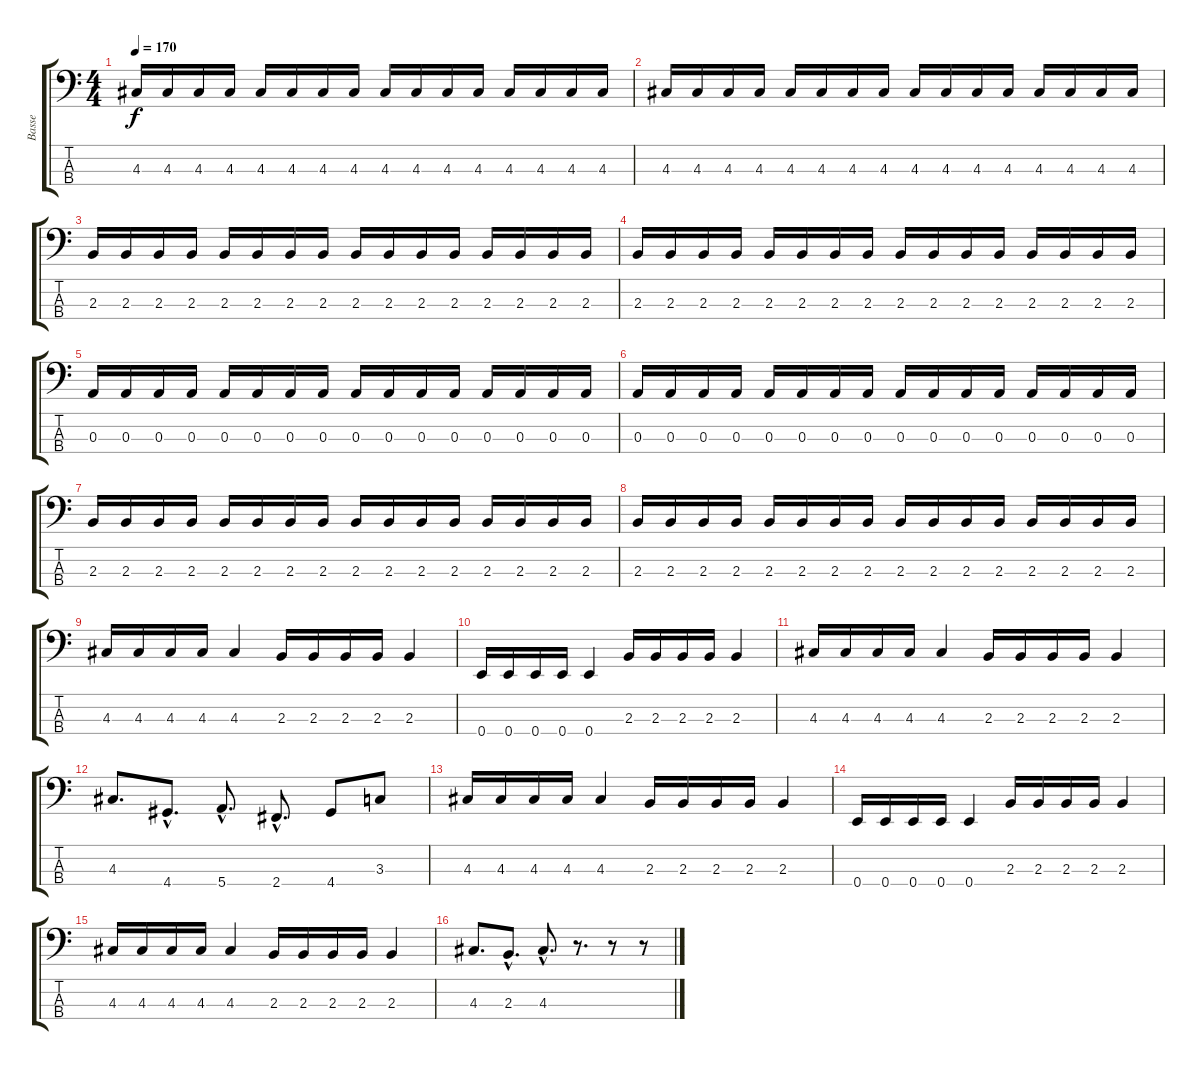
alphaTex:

\track ("Basse" "Basse") {instrument electricbassfinger}
\staff {score tabs}
\tuning (G2 D2 A1 E1) {hide}
\ts (4 4)
\tempo 170
\clef f4
\ks c
4.3.16{dy f} 4.3.16 4.3.16 4.3.16 4.3.16 4.3.16 4.3.16 4.3.16 4.3.16 4.3.16 4.3.16 4.3.16 4.3.16 4.3.16 4.3.16 4.3.16 |
4.3.16 4.3.16 4.3.16 4.3.16 4.3.16 4.3.16 4.3.16 4.3.16 4.3.16 4.3.16 4.3.16 4.3.16 4.3.16 4.3.16 4.3.16 4.3.16 |
2.3.16 2.3.16 2.3.16 2.3.16 2.3.16 2.3.16 2.3.16 2.3.16 2.3.16 2.3.16 2.3.16 2.3.16 2.3.16 2.3.16 2.3.16 2.3.16 |
2.3.16 2.3.16 2.3.16 2.3.16 2.3.16 2.3.16 2.3.16 2.3.16 2.3.16 2.3.16 2.3.16 2.3.16 2.3.16 2.3.16 2.3.16 2.3.16 |
0.3.16 0.3.16 0.3.16 0.3.16 0.3.16 0.3.16 0.3.16 0.3.16 0.3.16 0.3.16 0.3.16 0.3.16 0.3.16 0.3.16 0.3.16 0.3.16 |
0.3.16 0.3.16 0.3.16 0.3.16 0.3.16 0.3.16 0.3.16 0.3.16 0.3.16 0.3.16 0.3.16 0.3.16 0.3.16 0.3.16 0.3.16 0.3.16 |
2.3.16 2.3.16 2.3.16 2.3.16 2.3.16 2.3.16 2.3.16 2.3.16 2.3.16 2.3.16 2.3.16 2.3.16 2.3.16 2.3.16 2.3.16 2.3.16 |
2.3.16 2.3.16 2.3.16 2.3.16 2.3.16 2.3.16 2.3.16 2.3.16 2.3.16 2.3.16 2.3.16 2.3.16 2.3.16 2.3.16 2.3.16 2.3.16 |
4.3.16 4.3.16 4.3.16 4.3.16 4.3.4 2.3.16 2.3.16 2.3.16 2.3.16 2.3.4 |
0.4.16 0.4.16 0.4.16 0.4.16 0.4.4 2.3.16 2.3.16 2.3.16 2.3.16 2.3.4 |
4.3.16 4.3.16 4.3.16 4.3.16 4.3.4 2.3.16 2.3.16 2.3.16 2.3.16 2.3.4 |
4.3.8{d} 4.4{hac}.8{d} 5.4{hac}.8{d} 2.4{hac}.8{d} 4.4.8 3.3.8 |
4.3.16 4.3.16 4.3.16 4.3.16 4.3.4 2.3.16 2.3.16 2.3.16 2.3.16 2.3.4 |
0.4.16 0.4.16 0.4.16 0.4.16 0.4.4 2.3.16 2.3.16 2.3.16 2.3.16 2.3.4 |
4.3.16 4.3.16 4.3.16 4.3.16 4.3.4 2.3.16 2.3.16 2.3.16 2.3.16 2.3.4 |
4.3.8{d} 2.3{hac}.8{d} 4.3{hac}.8{d} r.8{d} r.8 r.8
